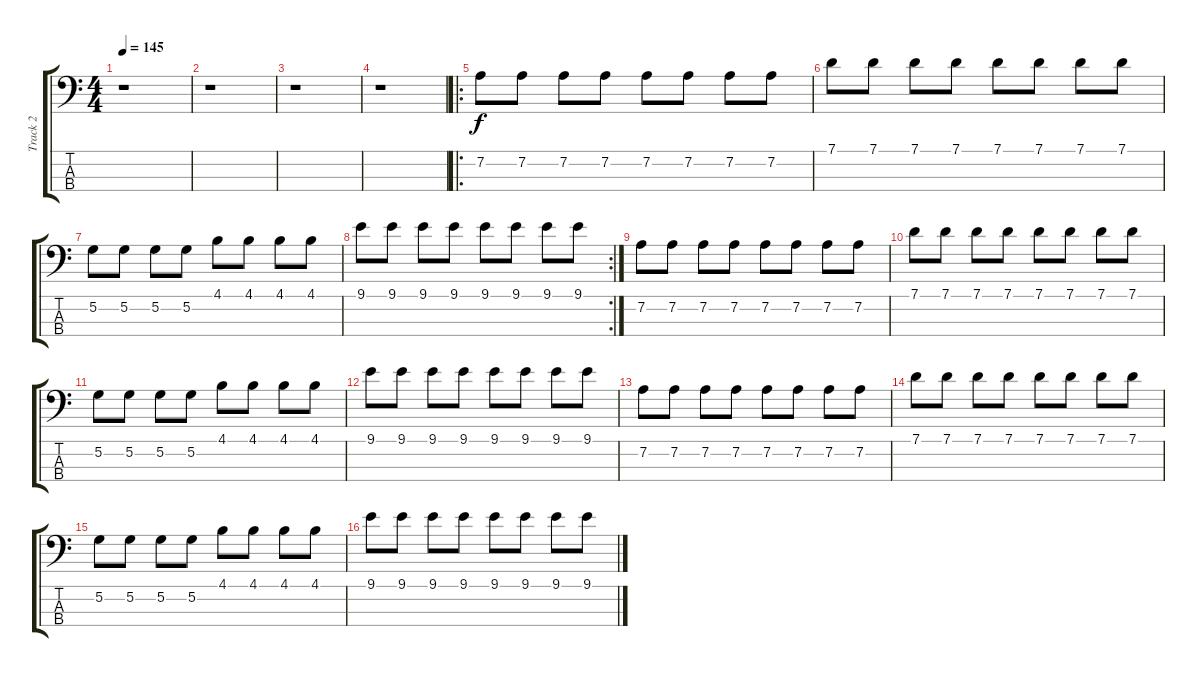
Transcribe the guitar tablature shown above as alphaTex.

\track ("Track 2" "Track 2") {instrument electricbassfinger}
\staff {score tabs}
\tuning (G2 D2 A1 E1) {hide}
\ts (4 4)
\tempo 145
\clef f4
\ks c
r.1{dy f instrument electricbassfinger} |
r.1 |
r.1 |
r.1 |
\ro
7.2.8 7.2.8 7.2.8 7.2.8 7.2.8 7.2.8 7.2.8 7.2.8 |
7.1.8 7.1.8 7.1.8 7.1.8 7.1.8 7.1.8 7.1.8 7.1.8 |
5.2.8 5.2.8 5.2.8 5.2.8 4.1.8 4.1.8 4.1.8 4.1.8 |
\rc 2
9.1.8 9.1.8 9.1.8 9.1.8 9.1.8 9.1.8 9.1.8 9.1.8 |
7.2.8 7.2.8 7.2.8 7.2.8 7.2.8 7.2.8 7.2.8 7.2.8 |
7.1.8 7.1.8 7.1.8 7.1.8 7.1.8 7.1.8 7.1.8 7.1.8 |
5.2.8 5.2.8 5.2.8 5.2.8 4.1.8 4.1.8 4.1.8 4.1.8 |
9.1.8 9.1.8 9.1.8 9.1.8 9.1.8 9.1.8 9.1.8 9.1.8 |
7.2.8 7.2.8 7.2.8 7.2.8 7.2.8 7.2.8 7.2.8 7.2.8 |
7.1.8 7.1.8 7.1.8 7.1.8 7.1.8 7.1.8 7.1.8 7.1.8 |
5.2.8 5.2.8 5.2.8 5.2.8 4.1.8 4.1.8 4.1.8 4.1.8 |
9.1.8 9.1.8 9.1.8 9.1.8 9.1.8 9.1.8 9.1.8 9.1.8
